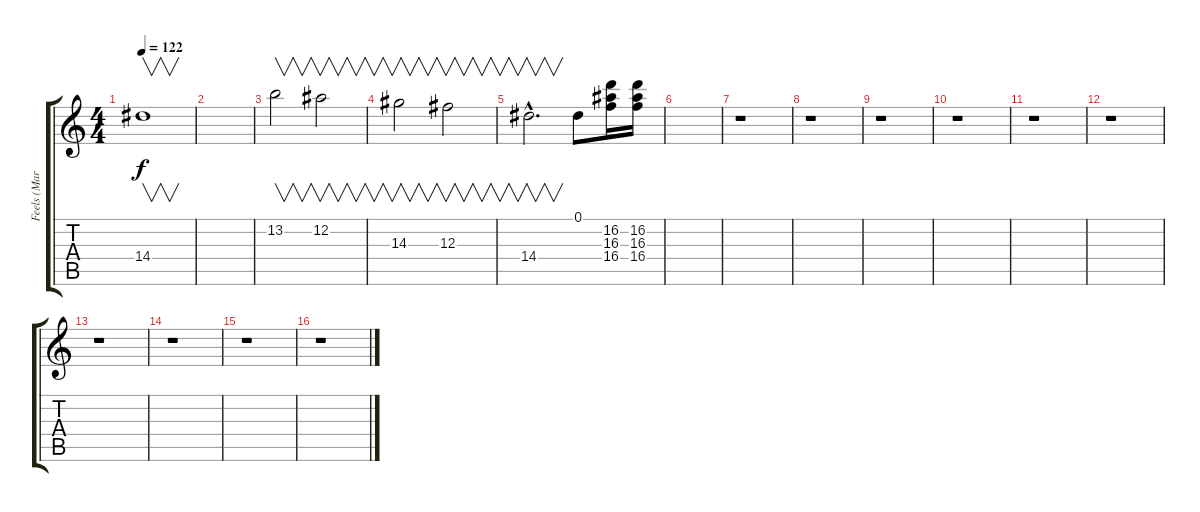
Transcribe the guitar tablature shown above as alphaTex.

\track ("Feels (Marty Friedman)" "Feels (Mar") {instrument distortionguitar}
\staff {score tabs}
\tuning (Eb4 Bb3 Gb3 Db3 Ab2 Eb2) {hide}
\ts (4 4)
\tempo 122
\clef g2
\ks c
14.4.1{v dy f} |
|
13.2.2{v} 12.2.2{v} |
14.3.2{v} 12.3.2{v} |
14.4{hac}.2{v d} 0.1.8 (16.2 16.3 16.4).16 (16.2 16.3 16.4).16 |
|
r.1 |
r.1 |
r.1 |
r.1 |
r.1 |
r.1 |
r.1 |
r.1 |
r.1 |
r.1
